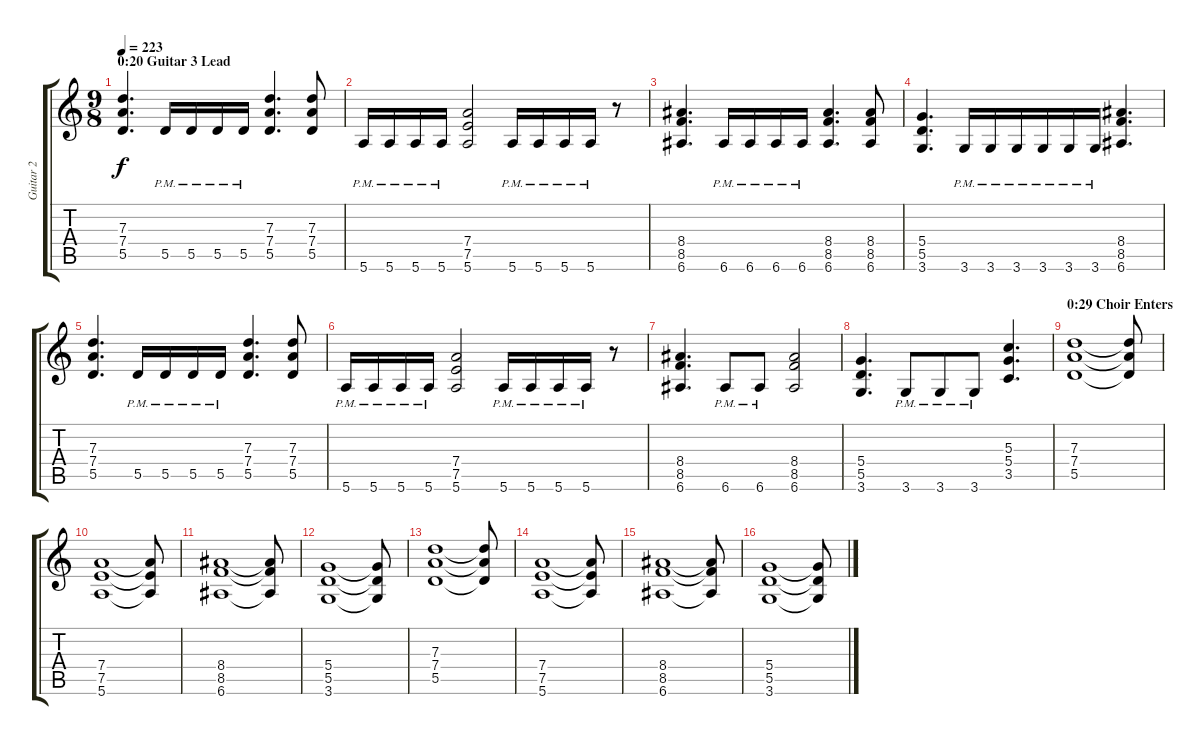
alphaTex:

\track ("Guitar 2" "Guitar 2") {instrument distortionguitar}
\staff {score tabs}
\tuning (E4 B3 G3 D3 A2 E2) {hide}
\ts (9 8)
\section ("" "0:20 Guitar 3 Lead")
\tempo 223
\clef g2
\ks c
(7.3 7.4 5.5).4{d dy f} 5.5{pm}.16 5.5{pm}.16 5.5{pm}.16 5.5{pm}.16 (7.3 7.4 5.5).4{d} (7.3 7.4 5.5).8 |
5.6{pm}.16 5.6{pm}.16 5.6{pm}.16 5.6{pm}.16 (7.4 7.5 5.6).2 5.6{pm}.16 5.6{pm}.16 5.6{pm}.16 5.6{pm}.16 r.8 |
(8.4 8.5 6.6).4{d} 6.6{pm}.16 6.6{pm}.16 6.6{pm}.16 6.6{pm}.16 (8.4 8.5 6.6).4{d} (8.4 8.5 6.6).8 |
(5.4 5.5 3.6).4{d} 3.6{pm}.16 3.6{pm}.16 3.6{pm}.16 3.6{pm}.16 3.6{pm}.16 3.6{pm}.16 (8.4 8.5 6.6).4{d} |
(7.3 7.4 5.5).4{d} 5.5{pm}.16 5.5{pm}.16 5.5{pm}.16 5.5{pm}.16 (7.3 7.4 5.5).4{d} (7.3 7.4 5.5).8 |
5.6{pm}.16 5.6{pm}.16 5.6{pm}.16 5.6{pm}.16 (7.4 7.5 5.6).2 5.6{pm}.16 5.6{pm}.16 5.6{pm}.16 5.6{pm}.16 r.8 |
(8.4 8.5 6.6).4{d} 6.6{pm}.8 6.6{pm}.8 (8.4 8.5 6.6).2 |
(5.4 5.5 3.6).4{d} 3.6{pm}.8 3.6{pm}.8 3.6{pm}.8 (5.3 5.4 3.5).4{d} |
\section ("" "0:29 Choir Enters")
(7.3 7.4 5.5).1 (7.3{t} 7.4{t} 5.5{t}).8 |
(7.4 7.5 5.6).1 (7.4{t} 7.5{t} 5.6{t}).8 |
(8.4 8.5 6.6).1 (8.4{t} 8.5{t} 6.6{t}).8 |
(5.4 5.5 3.6).1 (5.4{t} 5.5{t} 3.6{t}).8 |
(7.3 7.4 5.5).1 (7.3{t} 7.4{t} 5.5{t}).8 |
(7.4 7.5 5.6).1 (7.4{t} 7.5{t} 5.6{t}).8 |
(8.4 8.5 6.6).1 (8.4{t} 8.5{t} 6.6{t}).8 |
(5.4 5.5 3.6).1 (5.4{t} 5.5{t} 3.6{t}).8
